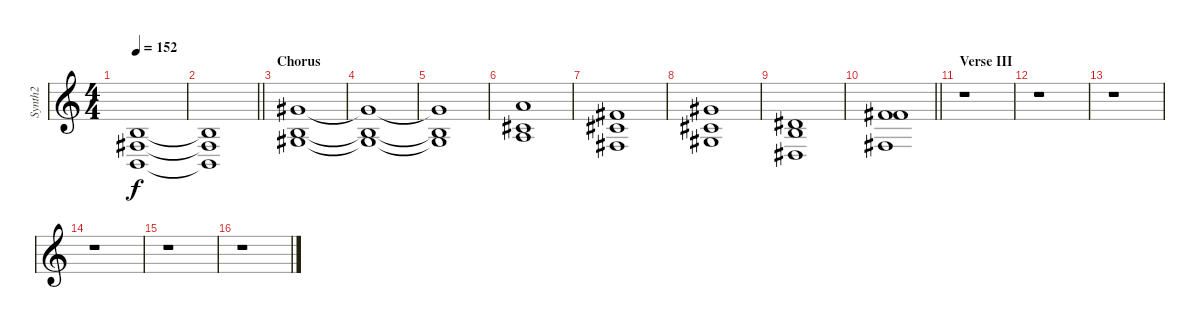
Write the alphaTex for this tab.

\track ("Synth2" "Synth2") {instrument synthstrings2}
\staff {score}
\tuning (E4 B3 G3 D3 A2 E2) {hide}
\ts (4 4)
\tempo 152
\clef g2
\ks c
(9.4{t} 9.5{t} 7.6{t}).1{dy f} |
\barLineRight lightlight
(9.4{t} 9.5{t} 7.6{t}).1 |
\section ("" "Chorus")
(9.2 4.3 6.4).1 |
(9.2{t} 4.3{t} 6.4{t}).1 |
(9.2{t} 4.3{t} 6.4{t}).1 |
(10.2 6.3 7.4).1 |
(7.2 6.3 4.4).1 |
(9.2 6.3 6.4).1 |
(4.2 4.3 1.4).1 |
\barLineRight lightlight
(7.2 11.3 4.4).1 |
\section ("" "Verse III")
r.1 |
r.1 |
r.1 |
r.1 |
r.1 |
r.1
